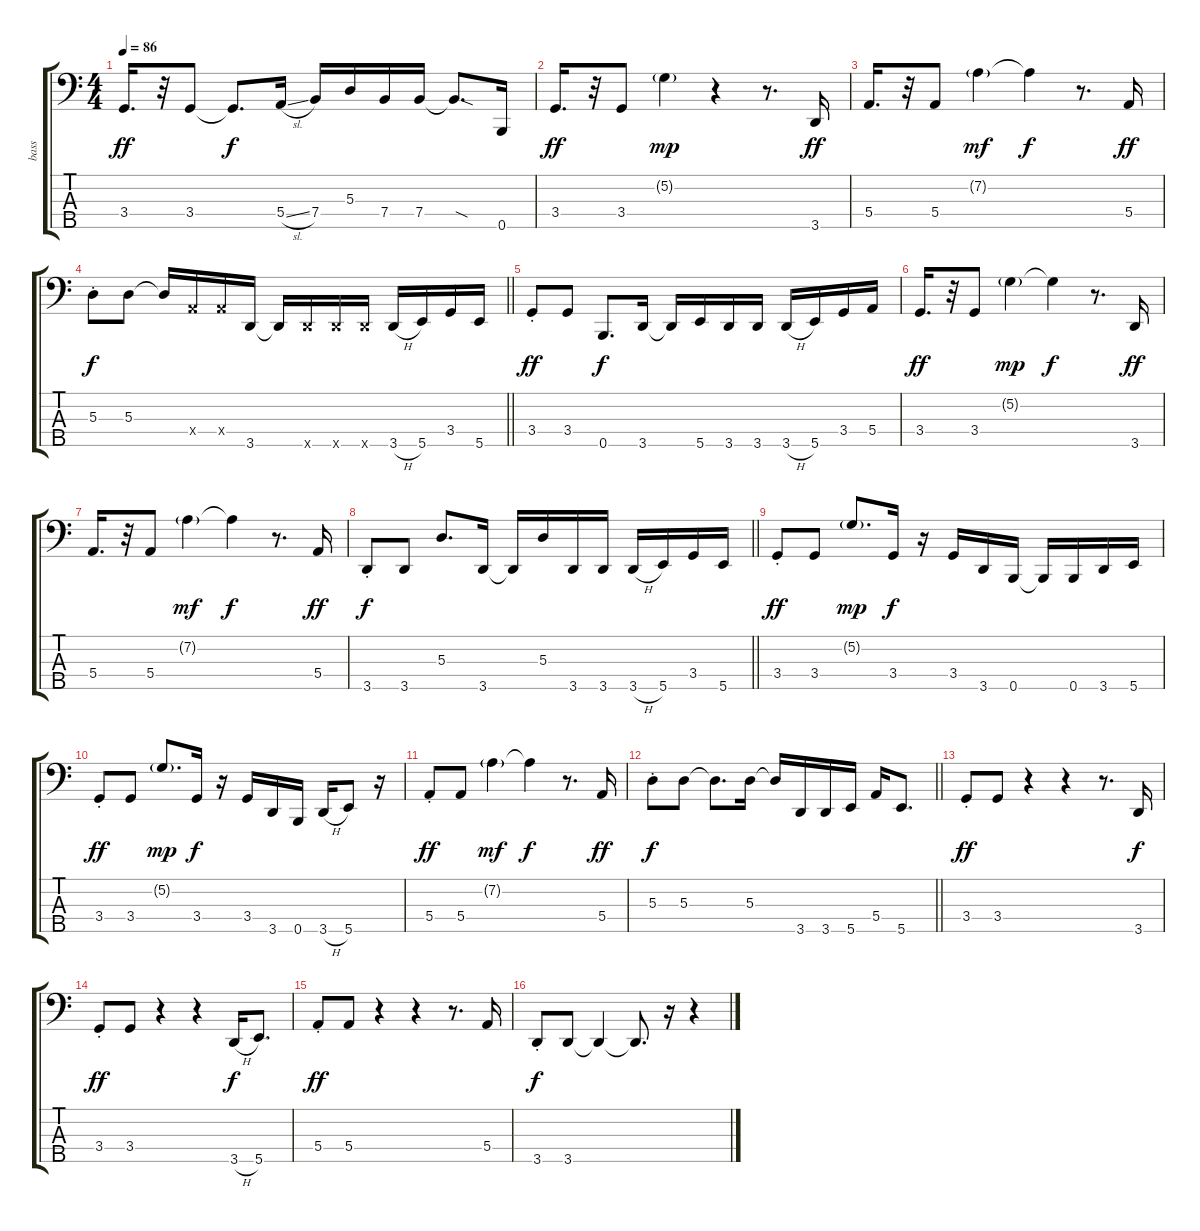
\track ("bass" "bass") {instrument electricbassfinger}
\staff {score tabs}
\tuning (G2 D2 A1 E1 B0) {hide}
\ts (4 4)
\tempo 86
\clef f4
\ks c
3.4.16{d dy ff} r.32 3.4.8 3.4{t}.8{d dy f} 5.4{sl}.16 7.4.16 5.3.16 7.4.16 7.4.16 7.4{sod t}.8{d} 0.5.16 |
3.4.16{d dy ff} r.32 3.4.8 5.2{g}.4{dy mp} r.4 r.8{d} 3.5.16{dy ff} |
5.4.16{d} r.32 5.4.8 7.2{g}.4{dy mf} 7.2{t}.4{dy f} r.8{d} 5.4.16{dy ff} |
\barLineRight lightlight
5.3{st}.8{dy f} 5.3.8 5.3{t}.16 5.4{x}.16 5.4{x}.16 3.5.16 3.5{t}.16 3.5{x}.16 3.5{x}.16 3.5{x}.16 3.5{h}.16 5.5.16 3.4.16 5.5.16 |
3.4{st}.8{dy ff} 3.4.8 0.5.8{d dy f} 3.5.16 3.5{t}.16 5.5.16 3.5.16 3.5.16 3.5{h}.16 5.5.16 3.4.16 5.4.16 |
3.4.16{d dy ff} r.32 3.4.8 5.2{g}.4{dy mp} 5.2{t}.4{dy f} r.8{d} 3.5.16{dy ff} |
5.4.16{d} r.32 5.4.8 7.2{g}.4{dy mf} 7.2{t}.4{dy f} r.8{d} 5.4.16{dy ff} |
\barLineRight lightlight
3.5{st}.8{dy f} 3.5.8 5.3.8{d} 3.5.16 3.5{t}.16 5.3.16 3.5.16 3.5.16 3.5{h}.16 5.5.16 3.4.16 5.5.16 |
3.4{st}.8{dy ff} 3.4.8 5.2{g}.8{d dy mp} 3.4.16{dy f} r.16 3.4.16 3.5.16 0.5.16 0.5{t}.16 0.5.16 3.5.16 5.5.16 |
3.4{st}.8{dy ff} 3.4.8 5.2{g}.8{d dy mp} 3.4.16{dy f} r.16 3.4.16 3.5.16 0.5.16 3.5{h}.16 5.5.8 r.16 |
5.4{st}.8{dy ff} 5.4.8 7.2{g}.4{dy mf} 7.2{t}.4{dy f} r.8{d} 5.4.16{dy ff} |
\barLineRight lightlight
5.3{st}.8{dy f} 5.3.8 5.3{t}.8{d} 5.3.16 5.3{t}.16 3.5.16 3.5.16 5.5.16 5.4.16 5.5.8{d} |
3.4{st}.8{dy ff} 3.4.8 r.4 r.4 r.8{d} 3.5.16{dy f} |
3.4{st}.8{dy ff} 3.4.8 r.4 r.4 3.5{h}.16{dy f} 5.5.8{d} |
5.4{st}.8{dy ff} 5.4.8 r.4 r.4 r.8{d} 5.4.16 |
3.5{st}.8{dy f} 3.5.8 3.5{t}.4 3.5{t}.8{d} r.16 r.4
